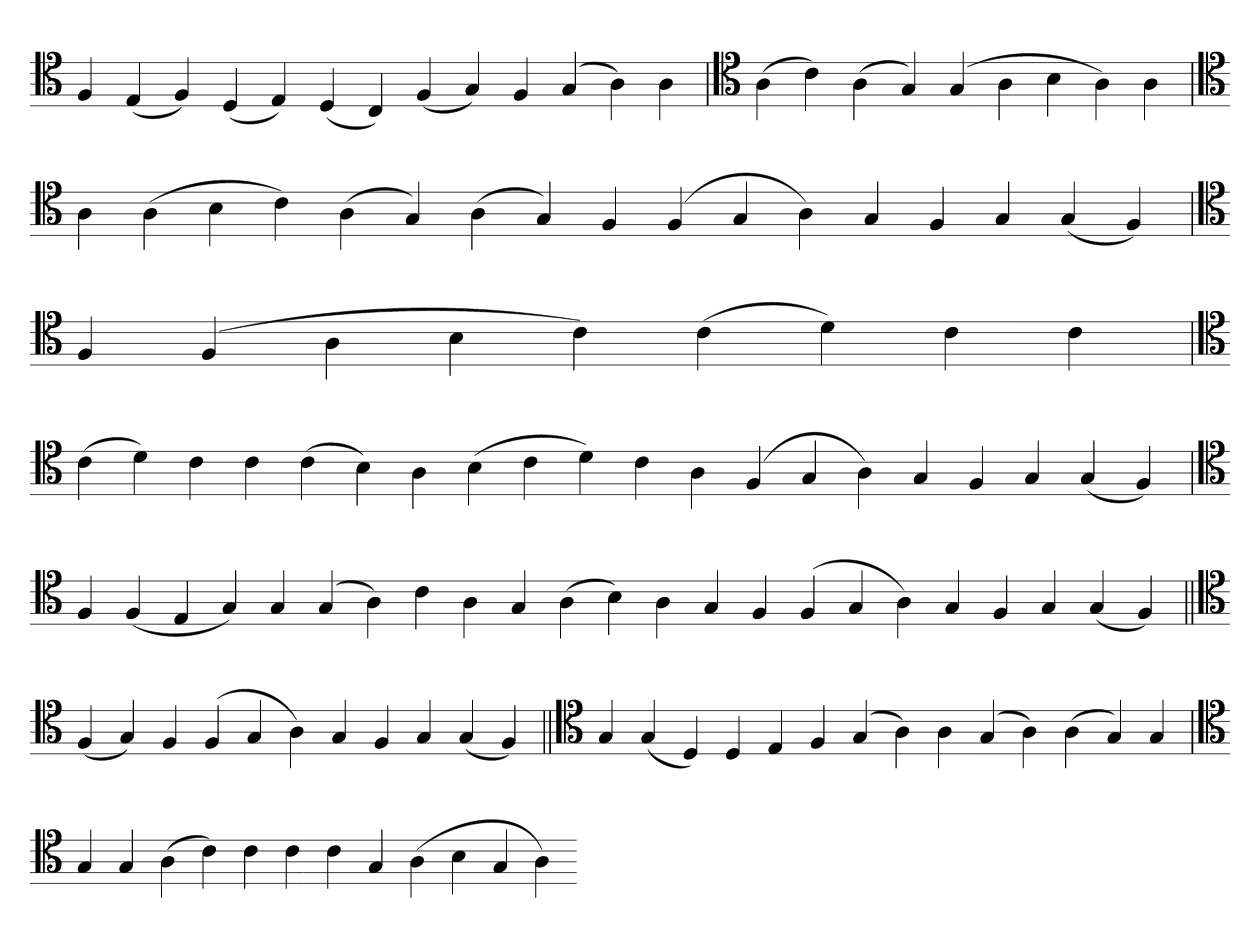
**kern
*part1
*staff1
*clefC4
=
4F
(4E
4F)
(4D
4E)
(4D
4C)
(4F
4G)
4F
(4G
4A)
4A
=`
*clefC4
(4A
4c)
(4A
4G)
(4G
4A
4B
4A)
4A
='
*clefC4
4A
(4A
4B
4c)
(4A
4G)
(4A
4G)
4F
(4F
4G
4A)
4G
4F
4G
(4G
4F)
=
*clefC4
4F
(4F
4A
4B
4c)
(4c
4d)
4c
4c
=`
*clefC4
(4c
4d)
4c
4c
(4c
4B)
4A
(4B
4c
4d)
4c
4A
(4F
4G
4A)
4G
4F
4G
(4G
4F)
=
*clefC4
4F
(4F
4E
4G)
4G
(4G
4A)
4c
4A
4G
(4A
4B)
4A
4G
4F
(4F
4G
4A)
4G
4F
4G
(4G
4F)
=||
*clefC4
(4F
4G)
4F
(4F
4G
4A)
4G
4F
4G
(4G
4F)
=||
*clefC4
4G
(4G
4D)
4D
4E
4F
(4G
4A)
4A
(4G
4A)
(4A
4G)
4G
='
*clefC4
4G
4G
(4A
4c)
4c
4c
4c
4G
(4A
4B
4G
4A)
=-
*-
